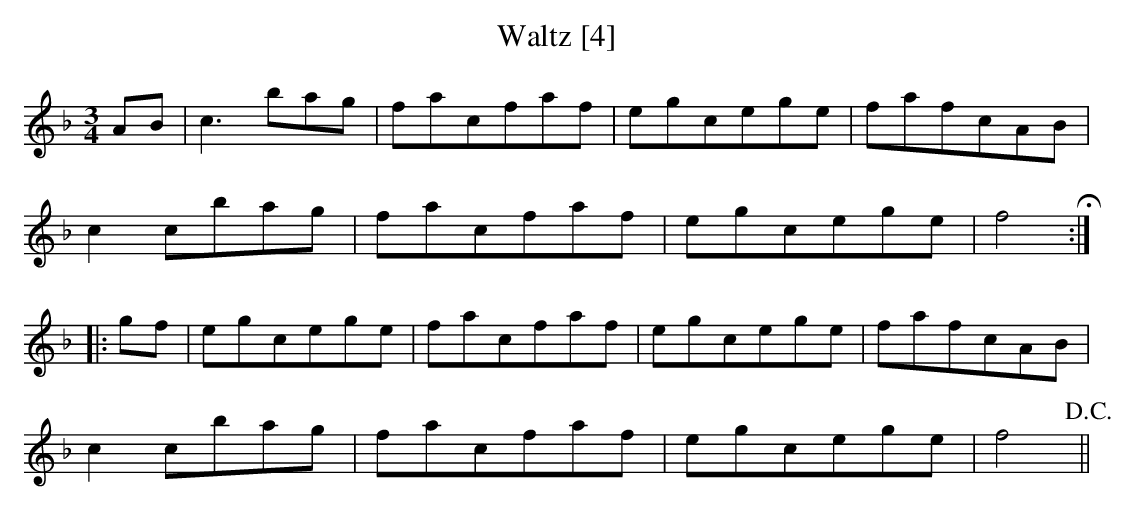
X:1
T:Waltz [4]
M:3/4
L:1/8
K:F
AB|c3 bag|facfaf|egcege|fafcAB|
c2 cbag|facfaf|egcege|f4!fermata!:|
|:gf|egcege|facfaf|egcege|fafcAB|
c2 cbag|facfaf|egcege|f4!D.C.!||
